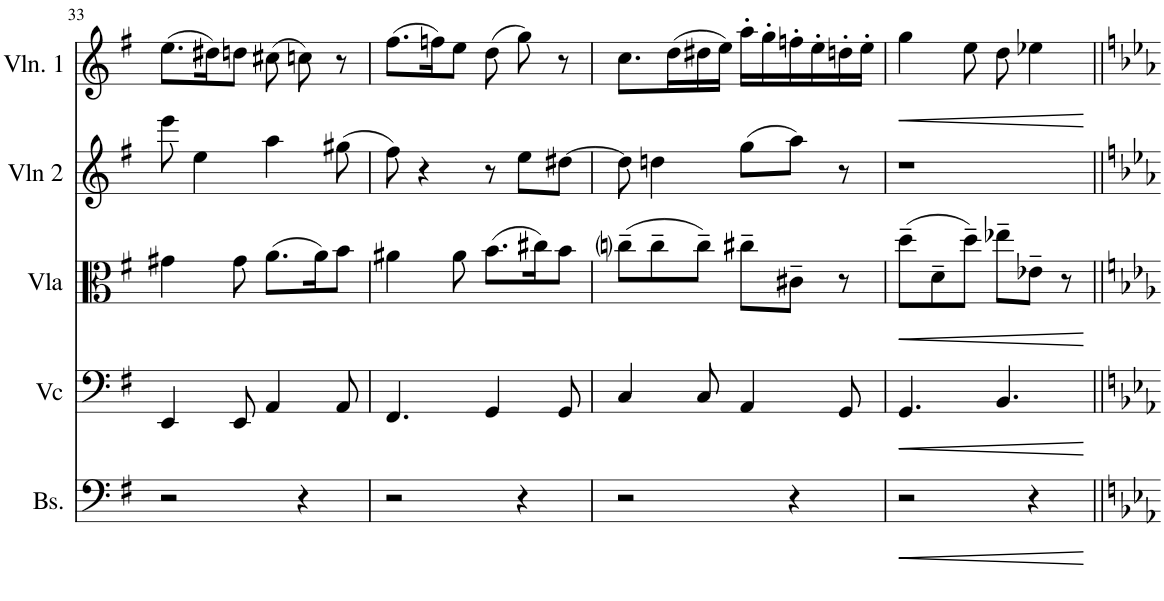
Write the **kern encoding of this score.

**kern	**dynam	**kern	**dynam	**kern	**kern	**dynam
*part4	*part4	*part3	*part3	*part2	*part1	*part1
*staff4	*staff4	*staff3	*staff3	*staff2	*staff1	*staff1
*I"Cello	*	*I"Viola	*	*I"Violin 2	*I"Violin 1	*
*	*	*I'Vla	*	*I'Vln 2	*I'Vln. 1	*
!!LO:PB:g=z
*clefF4	*	*clefC3	*	*clefG2	*clefG2	*
*k[f#]	*	*k[f#]	*	*k[f#]	*k[f#]	*
*M6/8	*	*M6/8	*	*M6/8	*M6/8	*
=33	=33	=33	=33	=33	=33	=33
4EE/	.	4g#X\	.	8eee\	(8.ee\L	.
.	.	.	.	4ee\	.	.
.	.	.	.	.	16dd#X\K)	.
8EE/	.	8g#\	.	.	8ddn\J	.
4AA/	.	(8.a\L	.	4aa\	(8cc#X\	.
.	.	.	.	.	8ccn\)	.
.	.	16a\K)	.	.	.	.
8AA/	.	8b\J	.	(8gg#X\	8r	.
=34	=34	=34	=34	=34	=34	=34
4.FF#/	.	4a#X\	.	8ff#\)	(8.ff#\L	.
.	.	.	.	4r	.	.
.	.	.	.	.	16ffn\K)	.
.	.	8a#\	.	.	8ee\J	.
4GG/	.	(8.b\L	.	8r	(8dd\	.
.	.	.	.	8ee\L	8gg\)	.
.	.	16cc#X\K)	.	.	.	.
8GG/	.	8b\J	.	[8dd#X\J	8r	.
=35	=35	=35	=35	=35	=35	=35
4C/	.	(8ccni~\L	.	8dd#\]	8.cc\L	.
.	.	8cc~\	.	4ddn\	.	.
.	.	.	.	.	(16dd\L	.
8C/	.	8cc~\J)	.	.	16dd#X\	.
.	.	.	.	.	16ee\JJ)	.
4AA/	.	8cc#X~\L	.	(8gg\L	16aa'\LL	.
.	.	.	.	.	16gg'\	.
.	.	8c#X~\J	.	8aa\J)	16ffn'\	.
.	.	.	.	.	16ee'\	.
8GG/	.	8r	.	8r	16ddn'\	.
.	.	.	.	.	16ee'\JJ	.
=36	=36	=36	=36	=36	=36	=36
!	!LO:HP:b	!	!LO:HP:b	!	!	!LO:HP:b
4.GG/	<	(8dd~\L	<	2.r	4gg\	<
.	.	8d~\	.	.	.	.
.	.	8dd~\J)	.	.	8ee\	.
4.BB/	.	8ee-X~\L	.	.	8dd\	.
.	.	8e-X~\J	.	.	4ee-X\	.
.	.	8r	.	.	.	.
.	[	.	[	.	.	[
=||	=||	=||	=||	=||	=||	=||
*-	*-	*-	*-	*-	*-	*-
